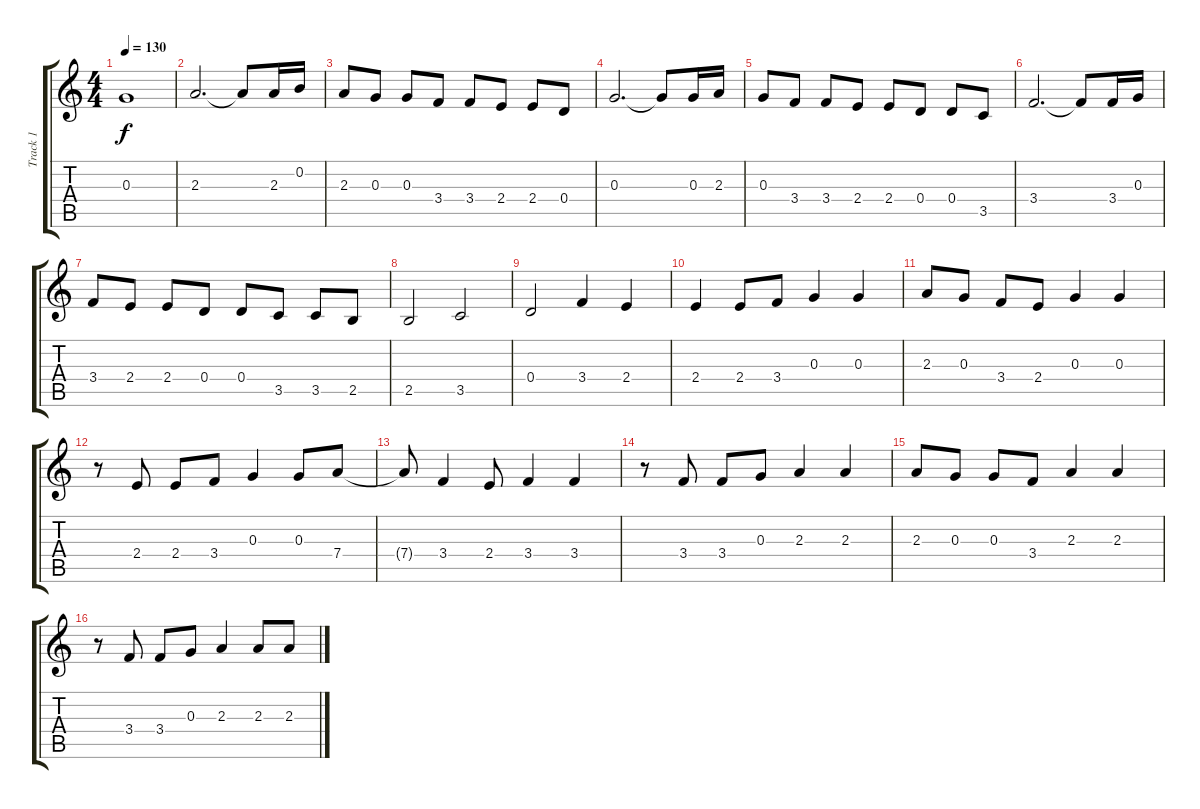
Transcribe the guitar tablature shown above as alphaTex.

\track ("Track 1" "Track 1") {instrument acousticguitarnylon}
\staff {score tabs}
\tuning (E4 B3 G3 D3 A2 E2) {hide}
\ts (4 4)
\tempo 130
\clef g2
\ks c
0.3{t}.1{dy f} |
2.3.2{d} 2.3{t}.8 2.3.16 0.2.16 |
2.3.8 0.3.8 0.3.8 3.4.8 3.4.8 2.4.8 2.4.8 0.4.8 |
0.3.2{d} 0.3{t}.8 0.3.16 2.3.16 |
0.3.8 3.4.8 3.4.8 2.4.8 2.4.8 0.4.8 0.4.8 3.5.8 |
3.4.2{d} 3.4{t}.8 3.4.16 0.3.16 |
3.4.8 2.4.8 2.4.8 0.4.8 0.4.8 3.5.8 3.5.8 2.5.8 |
2.5.2 3.5.2 |
0.4.2 3.4.4 2.4.4 |
2.4.4 2.4.8 3.4.8 0.3.4 0.3.4 |
2.3.8 0.3.8 3.4.8 2.4.8 0.3.4 0.3.4 |
r.8 2.4.8 2.4.8 3.4.8 0.3.4 0.3.8 7.4.8 |
7.4{t}.8 3.4.4 2.4.8 3.4.4 3.4.4 |
r.8 3.4.8 3.4.8 0.3.8 2.3.4 2.3.4 |
2.3.8 0.3.8 0.3.8 3.4.8 2.3.4 2.3.4 |
r.8 3.4.8 3.4.8 0.3.8 2.3.4 2.3.8 2.3.8
